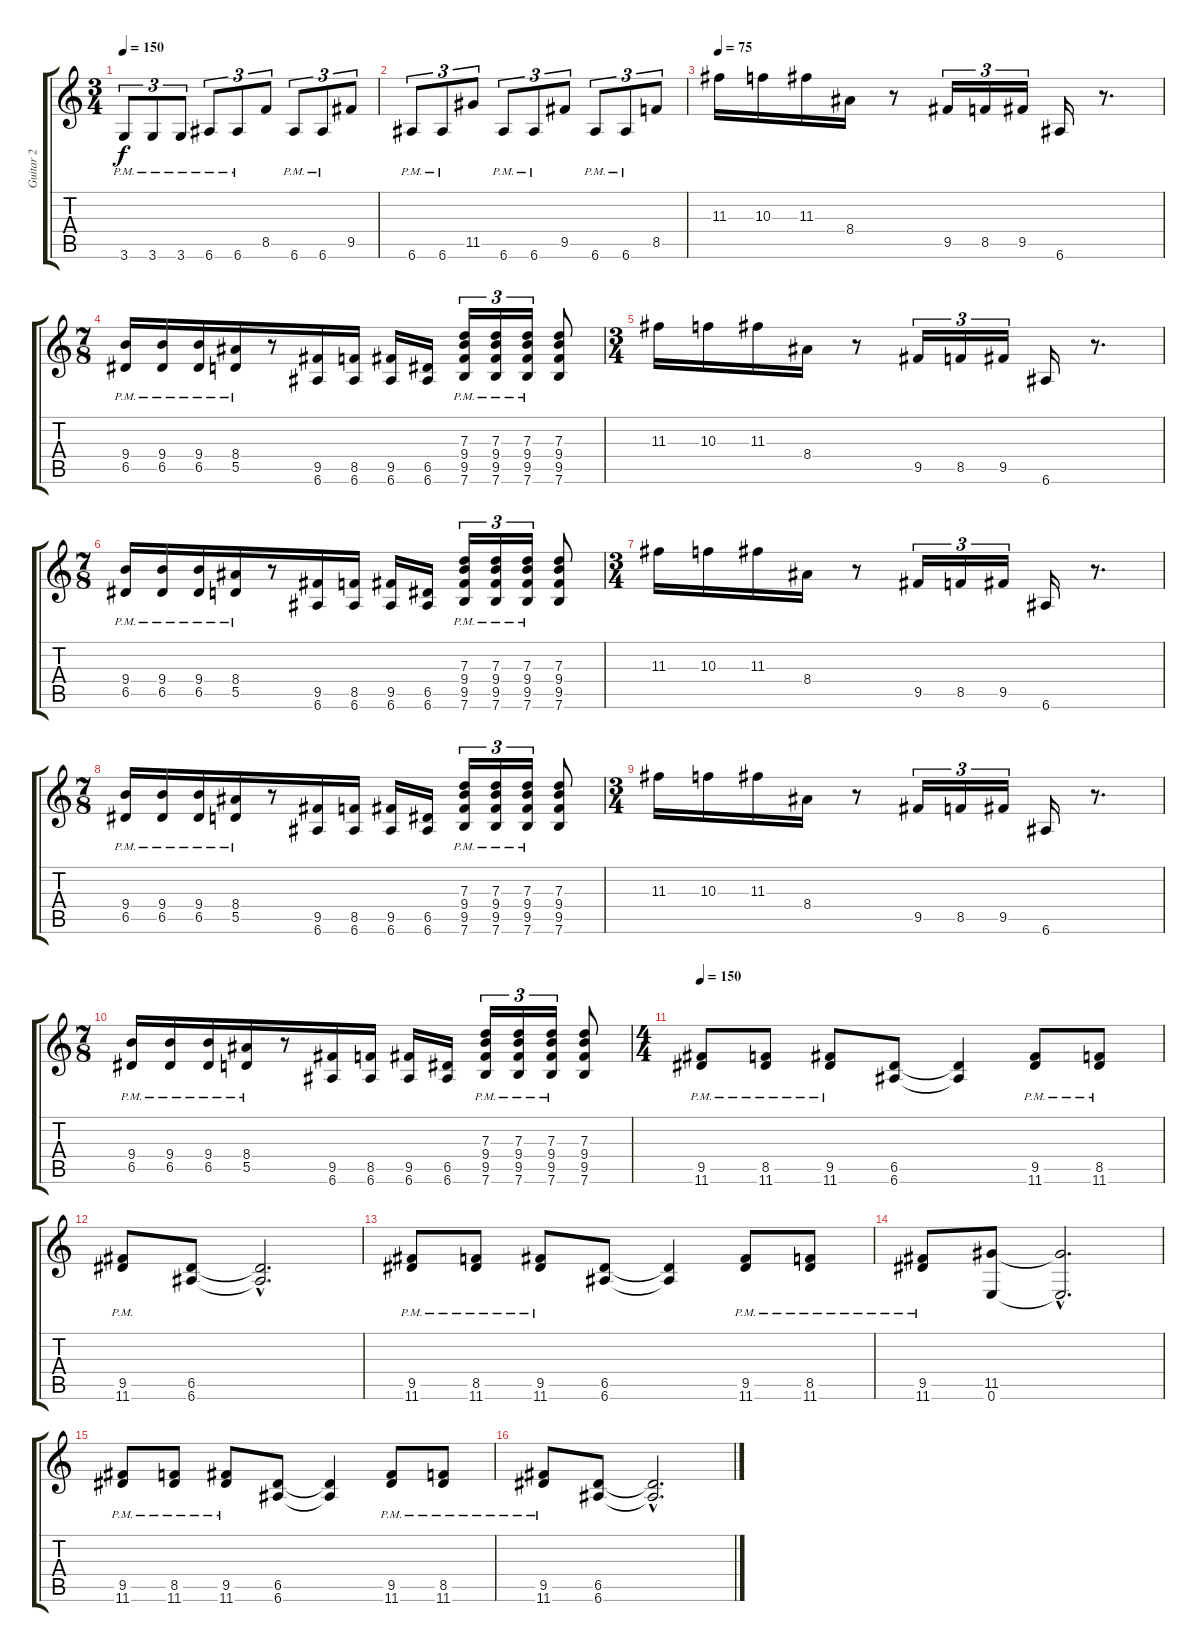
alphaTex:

\track ("Guitar 2" "Guitar 2") {instrument distortionguitar}
\staff {score tabs}
\tuning (E4 B3 G3 D3 A2 E2) {hide}
\ts (3 4)
\tempo 150
\clef g2
\ks c
3.6{pm}.8{tu (3 2) dy f} 3.6{pm}.8{tu (3 2)} 3.6{pm}.8{tu (3 2)} 6.6{pm}.8{tu (3 2)} 6.6{pm}.8{tu (3 2)} 8.5.8{tu (3 2)} 6.6{pm}.8{tu (3 2)} 6.6{pm}.8{tu (3 2)} 9.5.8{tu (3 2)} |
6.6{pm}.8{tu (3 2)} 6.6{pm}.8{tu (3 2)} 11.5.8{tu (3 2)} 6.6{pm}.8{tu (3 2)} 6.6{pm}.8{tu (3 2)} 9.5.8{tu (3 2)} 6.6{pm}.8{tu (3 2)} 6.6{pm}.8{tu (3 2)} 8.5.8{tu (3 2)} |
\tempo 75
11.3.16 10.3.16 11.3.16 8.4.16 r.8 9.5.16{tu (3 2)} 8.5.16{tu (3 2)} 9.5.16{tu (3 2)} 6.6.16 r.8{d} |
\ts (7 8)
(9.4{pm} 6.5{pm}).16 (9.4{pm} 6.5{pm}).16 (9.4{pm} 6.5{pm}).16 (8.4{pm} 5.5{pm}).16 r.8 (9.5 6.6).16 (8.5 6.6).16 (9.5 6.6).16 (6.5 6.6).16 (7.3{pm} 9.4{pm} 9.5{pm} 7.6{pm}).16{tu (3 2)} (7.3{pm} 9.4{pm} 9.5{pm} 7.6{pm}).16{tu (3 2)} (7.3{pm} 9.4{pm} 9.5{pm} 7.6{pm}).16{tu (3 2)} (7.3 9.4 9.5 7.6).8 |
\ts (3 4)
11.3.16 10.3.16 11.3.16 8.4.16 r.8 9.5.16{tu (3 2)} 8.5.16{tu (3 2)} 9.5.16{tu (3 2)} 6.6.16 r.8{d} |
\ts (7 8)
(9.4{pm} 6.5{pm}).16 (9.4{pm} 6.5{pm}).16 (9.4{pm} 6.5{pm}).16 (8.4{pm} 5.5{pm}).16 r.8 (9.5 6.6).16 (8.5 6.6).16 (9.5 6.6).16 (6.5 6.6).16 (7.3{pm} 9.4{pm} 9.5{pm} 7.6{pm}).16{tu (3 2)} (7.3{pm} 9.4{pm} 9.5{pm} 7.6{pm}).16{tu (3 2)} (7.3{pm} 9.4{pm} 9.5{pm} 7.6{pm}).16{tu (3 2)} (7.3 9.4 9.5 7.6).8 |
\ts (3 4)
11.3.16 10.3.16 11.3.16 8.4.16 r.8 9.5.16{tu (3 2)} 8.5.16{tu (3 2)} 9.5.16{tu (3 2)} 6.6.16 r.8{d} |
\ts (7 8)
(9.4{pm} 6.5{pm}).16 (9.4{pm} 6.5{pm}).16 (9.4{pm} 6.5{pm}).16 (8.4{pm} 5.5{pm}).16 r.8 (9.5 6.6).16 (8.5 6.6).16 (9.5 6.6).16 (6.5 6.6).16 (7.3{pm} 9.4{pm} 9.5{pm} 7.6{pm}).16{tu (3 2)} (7.3{pm} 9.4{pm} 9.5{pm} 7.6{pm}).16{tu (3 2)} (7.3{pm} 9.4{pm} 9.5{pm} 7.6{pm}).16{tu (3 2)} (7.3 9.4 9.5 7.6).8 |
\ts (3 4)
11.3.16 10.3.16 11.3.16 8.4.16 r.8 9.5.16{tu (3 2)} 8.5.16{tu (3 2)} 9.5.16{tu (3 2)} 6.6.16 r.8{d} |
\ts (7 8)
(9.4{pm} 6.5{pm}).16 (9.4{pm} 6.5{pm}).16 (9.4{pm} 6.5{pm}).16 (8.4{pm} 5.5{pm}).16 r.8 (9.5 6.6).16 (8.5 6.6).16 (9.5 6.6).16 (6.5 6.6).16 (7.3{pm} 9.4{pm} 9.5{pm} 7.6{pm}).16{tu (3 2)} (7.3{pm} 9.4{pm} 9.5{pm} 7.6{pm}).16{tu (3 2)} (7.3{pm} 9.4{pm} 9.5{pm} 7.6{pm}).16{tu (3 2)} (7.3 9.4 9.5 7.6).8 |
\ts (4 4)
\tempo 150
(9.5{pm} 11.6{pm}).8 (8.5{pm} 11.6{pm}).8 (9.5{pm} 11.6{pm}).8 (6.5 6.6).8 (6.5{t} 6.6{t}).4 (9.5{pm} 11.6{pm}).8 (8.5{pm} 11.6{pm}).8 |
(9.5{pm} 11.6{pm}).8 (6.5 6.6).8 (6.5{hac t} 6.6{hac t}).2{d} |
(9.5{pm} 11.6{pm}).8 (8.5{pm} 11.6{pm}).8 (9.5{pm} 11.6{pm}).8 (6.5 6.6).8 (6.5{t} 6.6{t}).4 (9.5{pm} 11.6{pm}).8 (8.5{pm} 11.6{pm}).8 |
(9.5{pm} 11.6{pm}).8 (11.5 0.6).8 (11.5{hac t} 0.6{hac t}).2{d} |
(9.5{pm} 11.6{pm}).8 (8.5{pm} 11.6{pm}).8 (9.5{pm} 11.6{pm}).8 (6.5 6.6).8 (6.5{t} 6.6{t}).4 (9.5{pm} 11.6{pm}).8 (8.5{pm} 11.6{pm}).8 |
(9.5{pm} 11.6{pm}).8 (6.5 6.6).8 (6.5{hac t} 6.6{hac t}).2{d}
